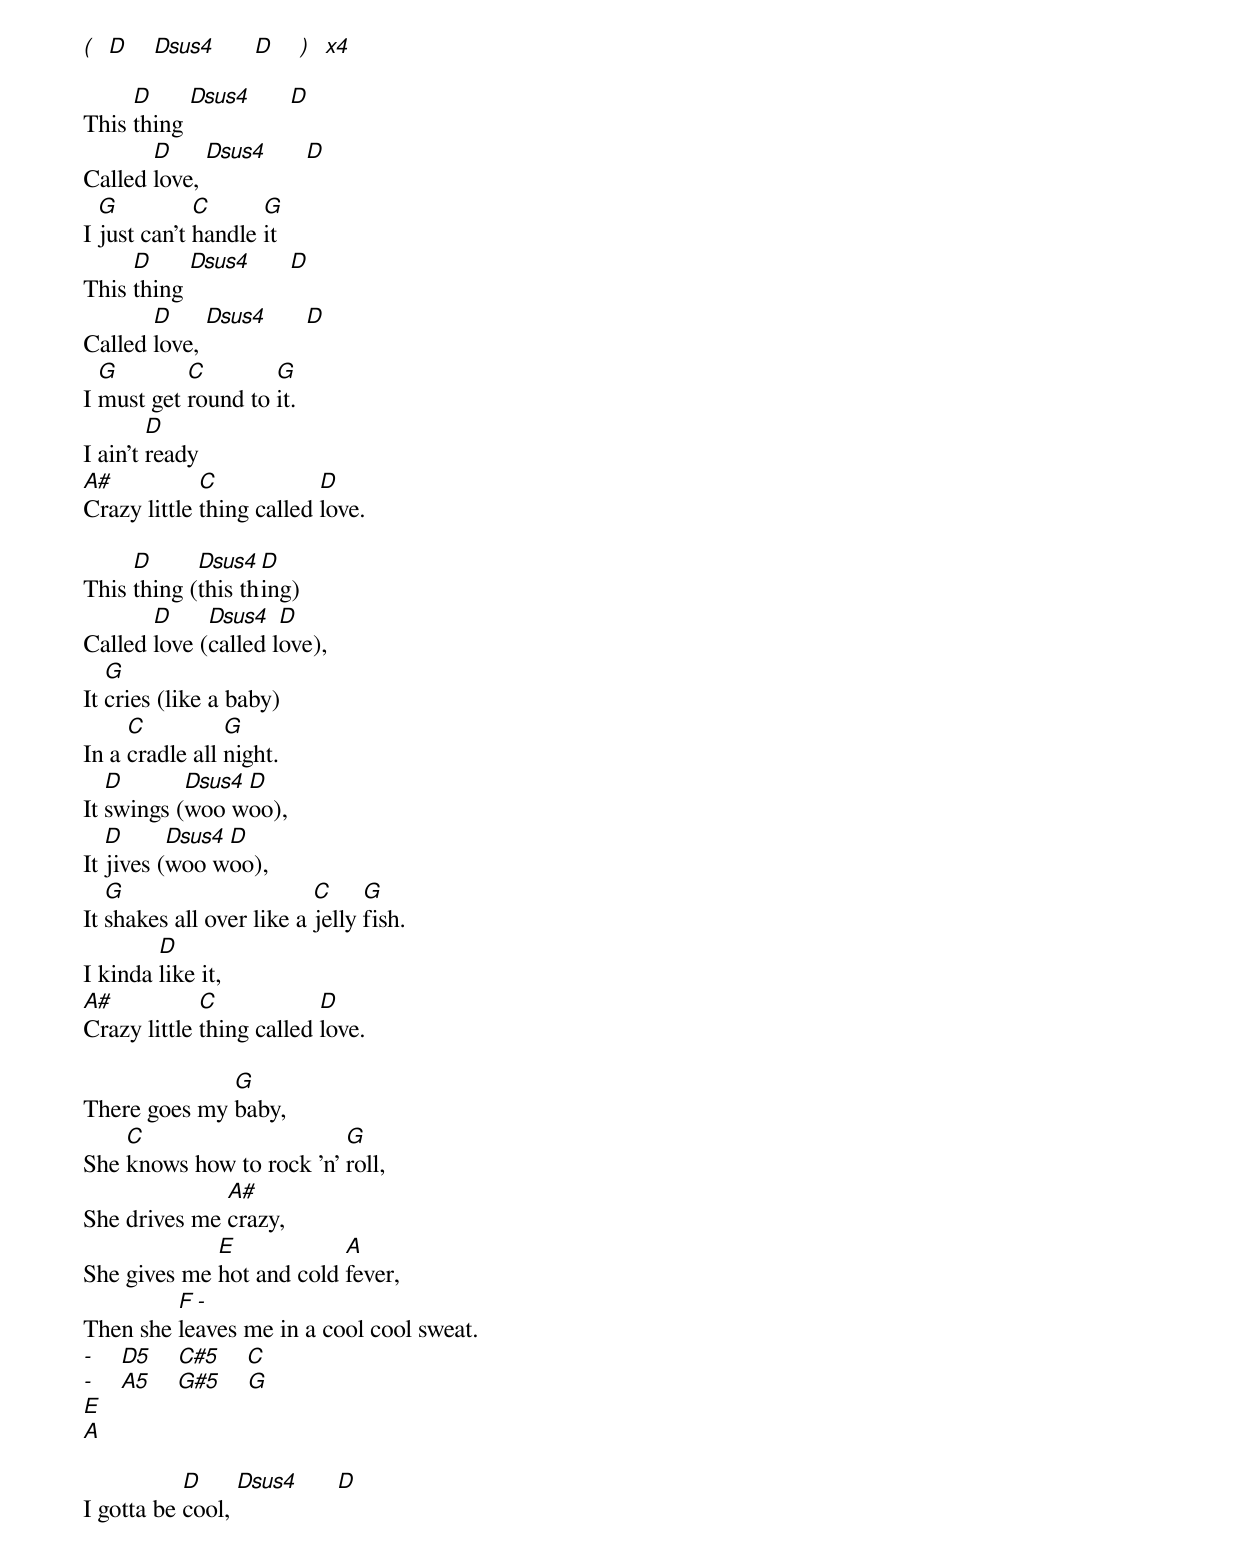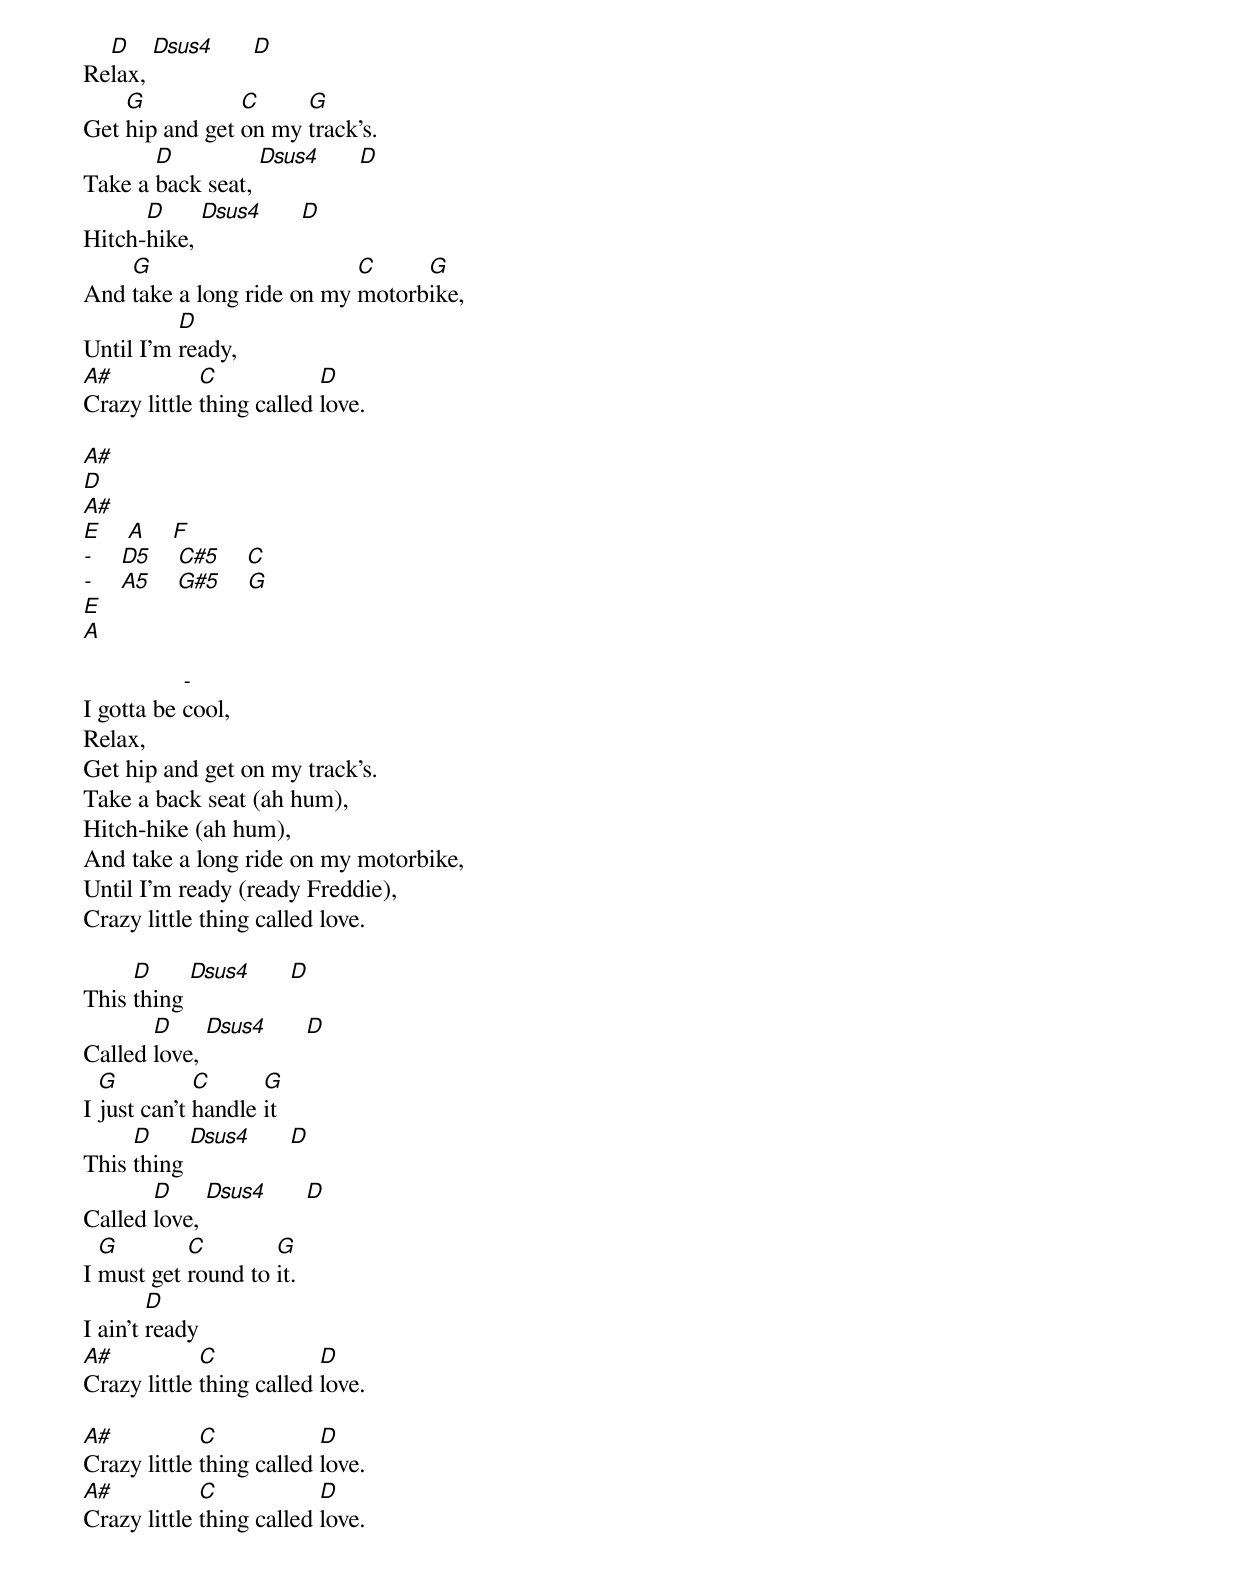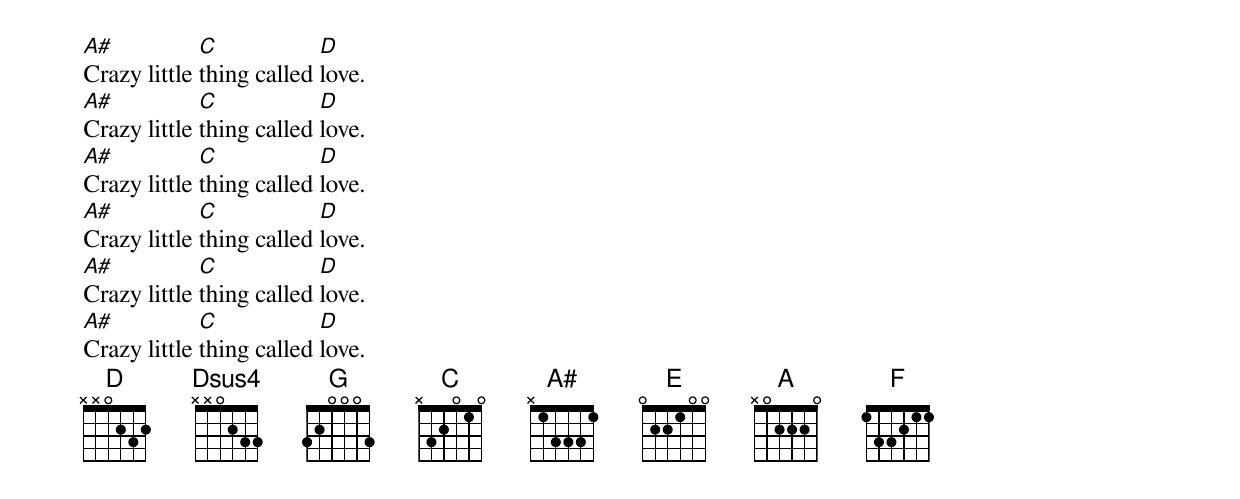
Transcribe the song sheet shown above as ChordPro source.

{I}
[(]  [D]    [Dsus4]      [D]    [)]  [x4]

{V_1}
This [D]thing [Dsus4]      [D]
Called [D]love, [Dsus4]      [D]
I [G]just can't [C]handle [G]it
This [D]thing [Dsus4]      [D]
Called [D]love, [Dsus4]      [D]
I [G]must get [C]round to [G]it.
I ain't [D]ready
[A#]Crazy little [C]thing called [D]love.

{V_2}
This [D]thing ([Dsus4]this th[D]ing)
Called [D]love ([Dsus4]called l[D]ove),
It [G]cries (like a baby)
In a [C]cradle all [G]night.
It [D]swings ([Dsus4]woo w[D]oo),
It [D]jives ([Dsus4]woo w[D]oo),
It [G]shakes all over like a [C]jelly [G]fish.
I kinda [D]like it,
[A#]Crazy little [C]thing called [D]love.

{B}
There goes my [G]baby,
She [C]knows how to rock 'n' [G]roll,
She drives me [A#]crazy,
She gives me [E]hot and cold [A]fever,
Then she [F -]leaves me in a cool cool sweat.
[-]    [D5]    [C#5]    [C]
[-]    [A5]    [G#5]    [G]
[E]
[A]

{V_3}
I gotta be [D]cool, [Dsus4]      [D]
Re[D]lax, [Dsus4]      [D]
Get [G]hip and get [C]on my [G]track's.
Take a [D]back seat, [Dsus4]      [D]
Hitch-[D]hike, [Dsus4]      [D]
And [G]take a long ride on my [C]motorb[G]ike,
Until I'm [D]ready,
[A#]Crazy little [C]thing called [D]love.

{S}
[A#]
[D]
[A#]
[E]    [A]    [F]
[-]    [D5]    [C#5]    [C]
[-]    [A5]    [G#5]    [G]
[E]
[A]

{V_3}
I gotta be [-]cool,
Relax,
Get hip and get on my track's.
Take a back seat (ah hum),
Hitch-hike (ah hum),
And take a long ride on my motorbike,
Until I'm ready (ready Freddie),
Crazy little thing called love.

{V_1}
This [D]thing [Dsus4]      [D]
Called [D]love, [Dsus4]      [D]
I [G]just can't [C]handle [G]it
This [D]thing [Dsus4]      [D]
Called [D]love, [Dsus4]      [D]
I [G]must get [C]round to [G]it.
I ain't [D]ready
[A#]Crazy little [C]thing called [D]love.

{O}
[A#]Crazy little [C]thing called [D]love.
[A#]Crazy little [C]thing called [D]love.
[A#]Crazy little [C]thing called [D]love.
[A#]Crazy little [C]thing called [D]love.
[A#]Crazy little [C]thing called [D]love.
[A#]Crazy little [C]thing called [D]love.
[A#]Crazy little [C]thing called [D]love.
[A#]Crazy little [C]thing called [D]love.
